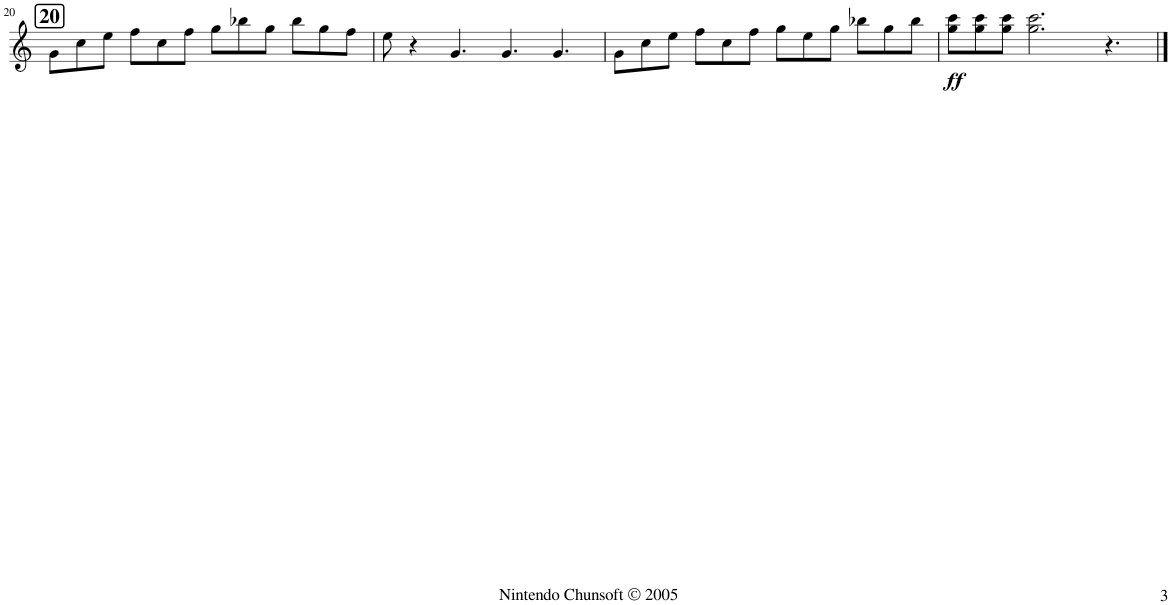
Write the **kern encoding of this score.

**kern	**dynam
*part1	*part1
*staff1	*staff1
*I"Vibraphone	*
*I'Vbp	*
!!LO:PB:g=z
*clefG2	*
*k[]	*
*M12/8	*
=20	=20
!LO:TX:a:B:t=20	!
8g\L	.
8cc\	.
8ee\J	.
8ff\L	.
8cc\	.
8ff\J	.
8gg\L	.
8bb-X\	.
8gg\J	.
8bb-\L	.
8gg\	.
8ff\J	.
=21	=21
8ee\	.
4r	.
4.g/	.
4.g/	.
4.g/	.
=22	=22
8g\L	.
8cc\	.
8ee\J	.
8ff\L	.
8cc\	.
8ff\J	.
8gg\L	.
8ee\	.
8gg\J	.
8bb-X\L	.
8gg\	.
8bb-\J	.
=23	=23
!	!LO:DY:b
8gg\ 8ccc\L	ff
8gg\ 8ccc\	.
8gg\ 8ccc\J	.
2.gg\ 2.ccc\	.
4.r	.
==	==
*-	*-
